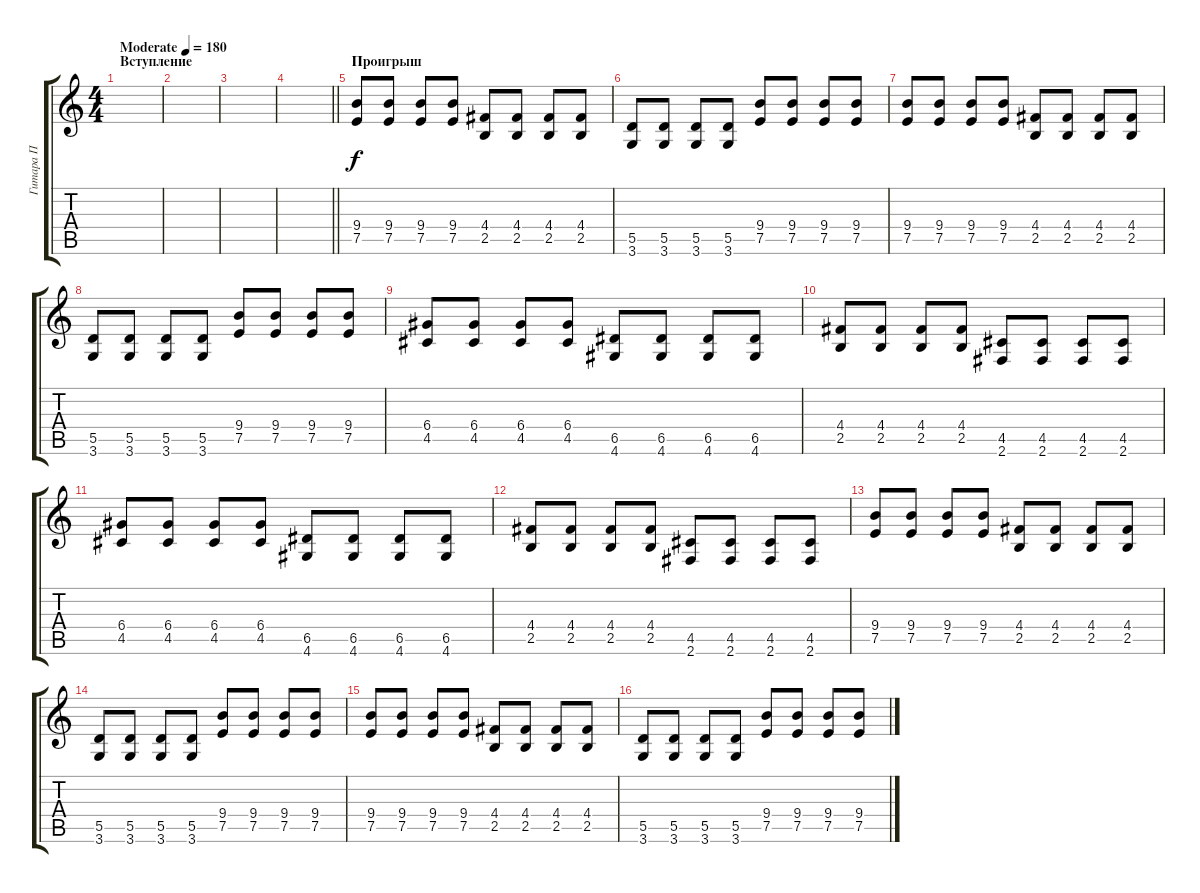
\track ("Гитара П" "Гитара П") {instrument overdrivenguitar}
\staff {score tabs}
\tuning (E4 B3 G3 D3 A2 E2) {hide}
\ts (4 4)
\section ("" "Вступление")
\tempo (180 "Moderate")
\clef g2
\ks c
|
|
|
\barLineRight lightlight
|
\section ("" "Проигрыш")
(9.4 7.5).8 (9.4 7.5).8 (9.4 7.5).8 (9.4 7.5).8 (4.4 2.5).8 (4.4 2.5).8 (4.4 2.5).8 (4.4 2.5).8 |
(5.5 3.6).8 (5.5 3.6).8 (5.5 3.6).8 (5.5 3.6).8 (9.4 7.5).8 (9.4 7.5).8 (9.4 7.5).8 (9.4 7.5).8 |
(9.4 7.5).8 (9.4 7.5).8 (9.4 7.5).8 (9.4 7.5).8 (4.4 2.5).8 (4.4 2.5).8 (4.4 2.5).8 (4.4 2.5).8 |
(5.5 3.6).8 (5.5 3.6).8 (5.5 3.6).8 (5.5 3.6).8 (9.4 7.5).8 (9.4 7.5).8 (9.4 7.5).8 (9.4 7.5).8 |
(6.4 4.5).8 (6.4 4.5).8 (6.4 4.5).8 (6.4 4.5).8 (6.5 4.6).8 (6.5 4.6).8 (6.5 4.6).8 (6.5 4.6).8 |
(4.4 2.5).8 (4.4 2.5).8 (4.4 2.5).8 (4.4 2.5).8 (4.5 2.6).8 (4.5 2.6).8 (4.5 2.6).8 (4.5 2.6).8 |
(6.4 4.5).8 (6.4 4.5).8 (6.4 4.5).8 (6.4 4.5).8 (6.5 4.6).8 (6.5 4.6).8 (6.5 4.6).8 (6.5 4.6).8 |
(4.4 2.5).8 (4.4 2.5).8 (4.4 2.5).8 (4.4 2.5).8 (4.5 2.6).8 (4.5 2.6).8 (4.5 2.6).8 (4.5 2.6).8 |
(9.4 7.5).8 (9.4 7.5).8 (9.4 7.5).8 (9.4 7.5).8 (4.4 2.5).8 (4.4 2.5).8 (4.4 2.5).8 (4.4 2.5).8 |
(5.5 3.6).8 (5.5 3.6).8 (5.5 3.6).8 (5.5 3.6).8 (9.4 7.5).8 (9.4 7.5).8 (9.4 7.5).8 (9.4 7.5).8 |
(9.4 7.5).8 (9.4 7.5).8 (9.4 7.5).8 (9.4 7.5).8 (4.4 2.5).8 (4.4 2.5).8 (4.4 2.5).8 (4.4 2.5).8 |
(5.5 3.6).8 (5.5 3.6).8 (5.5 3.6).8 (5.5 3.6).8 (9.4 7.5).8 (9.4 7.5).8 (9.4 7.5).8 (9.4 7.5).8
